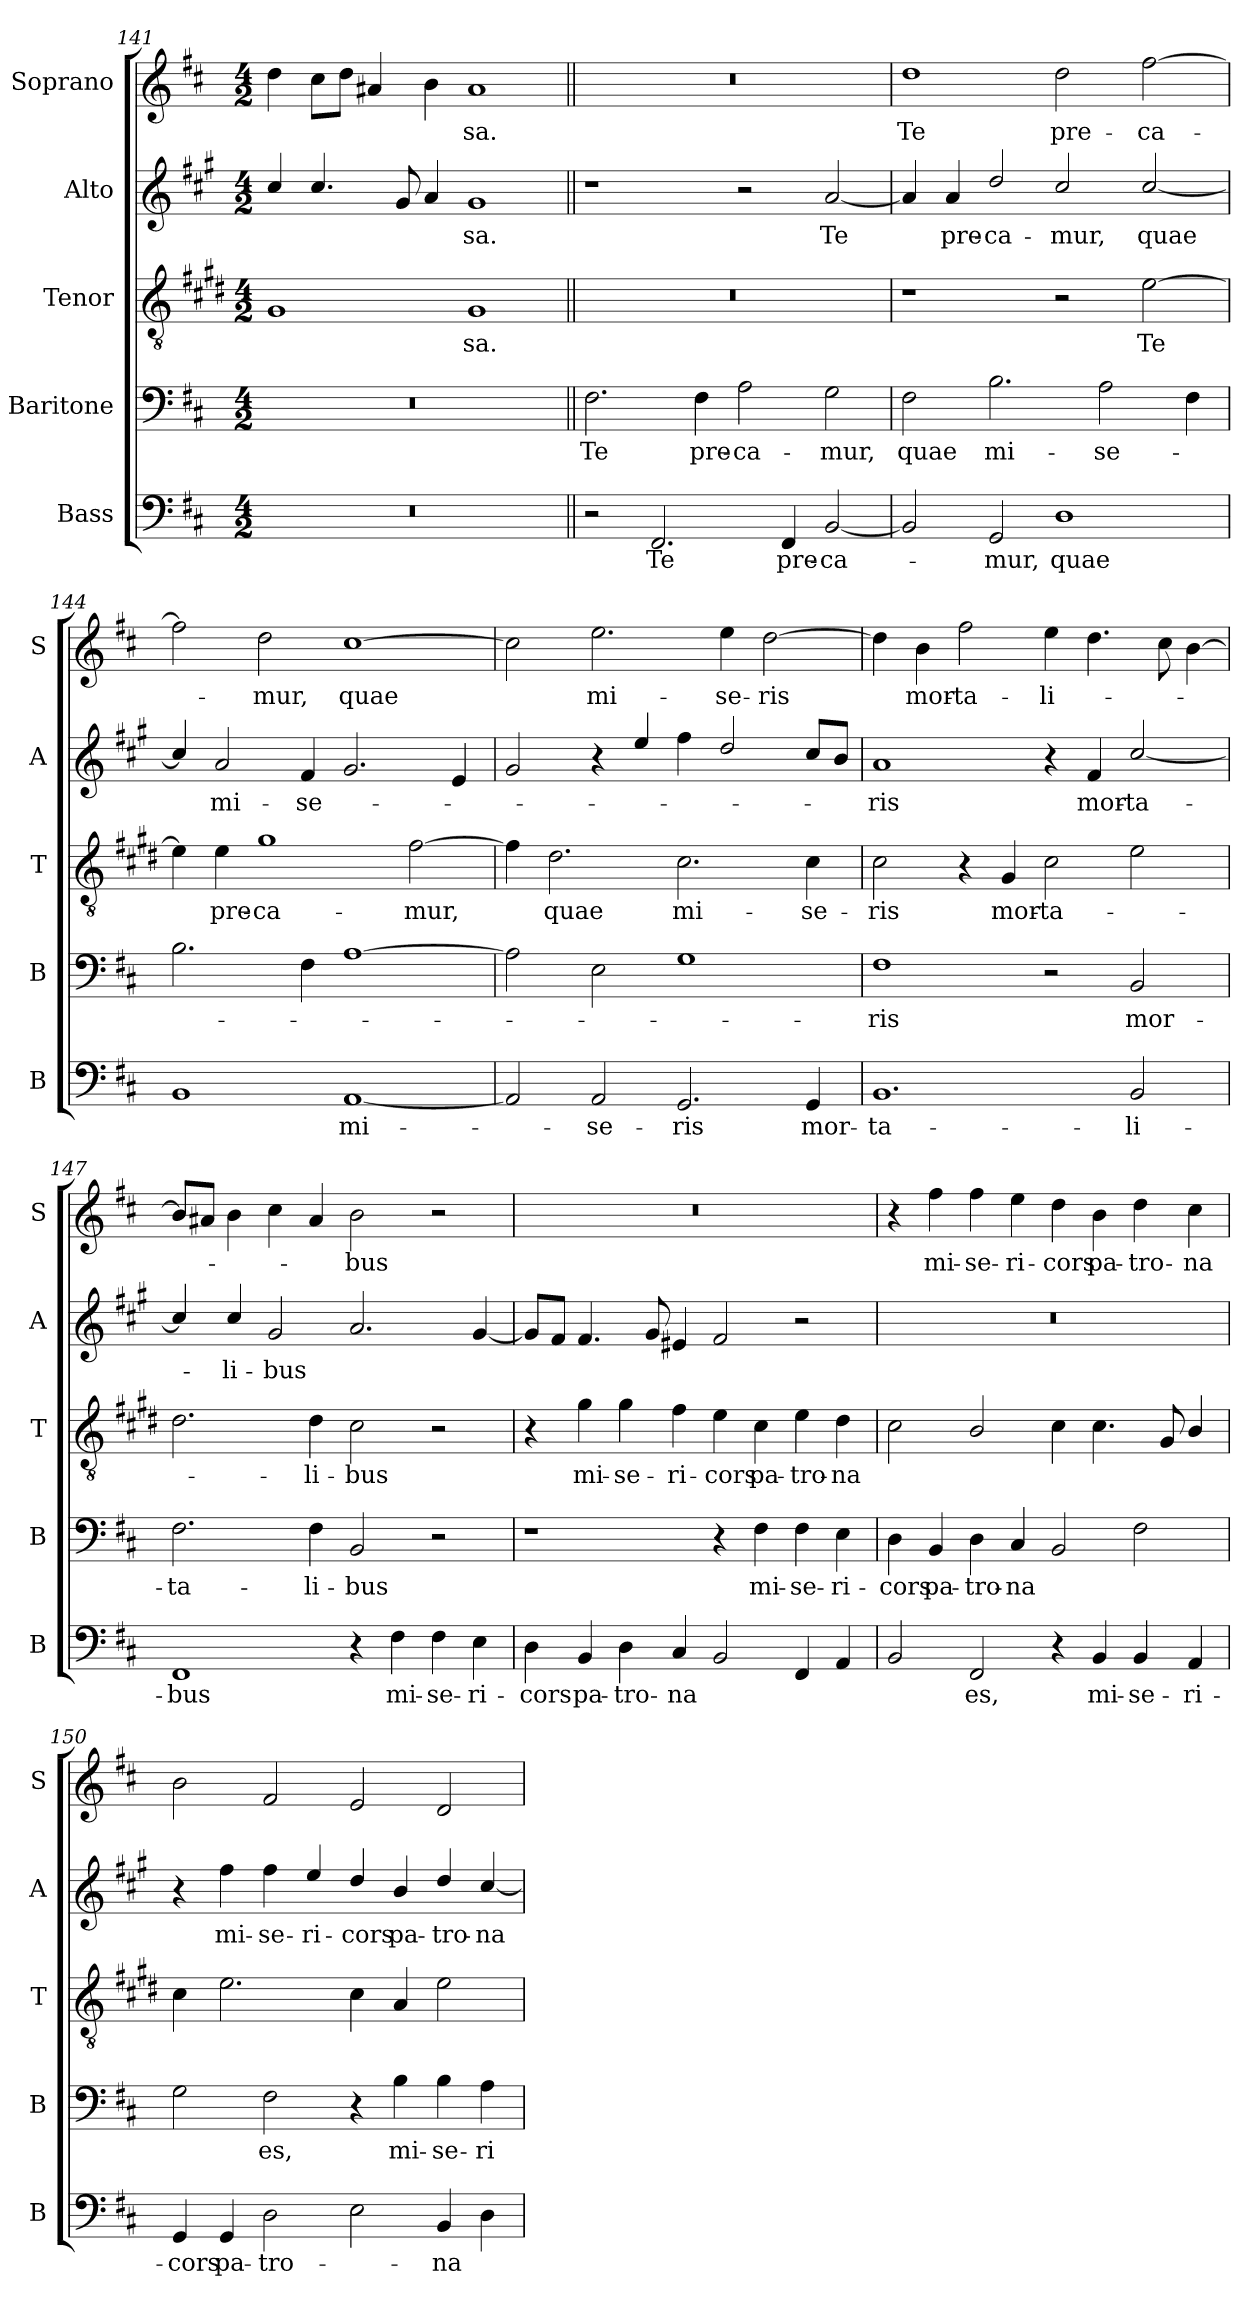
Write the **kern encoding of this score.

**kern	**text	**kern	**text	**kern	**text	**kern	**text	**kern	**text
*part5	*part5	*part4	*part4	*part3	*part3	*part2	*part2	*part1	*part1
*staff5	*staff5	*staff4	*staff4	*staff3	*staff3	*staff2	*staff2	*staff1	*staff1
*I"Bass	*	*I"Baritone	*	*I"Tenor	*	*I"Alto	*	*I"Soprano	*
*I'B	*	*I'B	*	*I'T	*	*I'A	*	*I'S	*
!!LO:LB:g=z
*clefF4	*	*clefF4	*	*clefGv2	*	*clefG2	*	*clefG2	*
*	*	*	*	*ITrd1c2	*	*ITrd4c7	*	*	*
*k[f#c#]	*	*k[f#c#]	*	*k[f#c#]	*	*k[f#c#]	*	*k[f#c#]	*
*D:	*	*D:	*	*D:	*	*D:	*	*D:	*
*M4/2	*	*M4/2	*	*M4/2	*	*M4/2	*	*M4/2	*
=141	=141	=141	=141	=141	=141	=141	=141	=141	=141
0r	.	0r	.	1F#	.	4f#/	.	4dd\	.
.	.	.	.	.	.	4.f#/	.	8cc#\L	.
.	.	.	.	.	.	.	.	8dd\J	.
.	.	.	.	.	.	.	.	4a#X/	.
.	.	.	.	.	.	8c#/	.	.	.
.	.	.	.	.	.	4d/	.	4b\	.
!	!	!	!	!	!LO:LY:b	!	!LO:LY:b	!	!LO:LY:b
.	.	.	.	1F#	-sa.	1c#	-sa.	1a#	-sa.
!!LO:PB:g=z
=142||	=142||	=142||	=142||	=142||	=142||	=142||	=142||	=142||	=142||
!	!	!	!LO:LY:b	!	!	!	!	!	!
2r	.	2.F#\	Te	0r	.	1r	.	0r	.
!	!LO:LY:b	!	!	!	!	!	!	!	!
2.FF#/	Te	.	.	.	.	.	.	.	.
!	!	!	!LO:LY:b	!	!	!	!	!	!
.	.	4F#\	pre-	.	.	.	.	.	.
!	!	!	!LO:LY:b	!	!	!	!	!	!
.	.	2A\	-ca-	.	.	2r	.	.	.
!	!LO:LY:b	!	!	!	!	!	!	!	!
4FF#/	pre-	.	.	.	.	.	.	.	.
!	!LO:LY:b	!	!LO:LY:b	!	!	!	!LO:LY:b	!	!
[2BB/	-ca-	2G\	-mur,	.	.	[2d/	Te	.	.
=143	=143	=143	=143	=143	=143	=143	=143	=143	=143
!	!	!	!LO:LY:b	!	!	!	!	!	!LO:LY:b
2BB/]	.	2F#\	quae	1r	.	4d/]	.	1dd	Te
!	!	!	!	!	!	!	!LO:LY:b	!	!
.	.	.	.	.	.	4d/	pre-	.	.
!	!LO:LY:b	!	!LO:LY:b	!	!	!	!LO:LY:b	!	!
2GG/	-mur,	2.B\	mi-	.	.	2g/	-ca-	.	.
!	!LO:LY:b	!	!	!	!	!	!LO:LY:b	!	!LO:LY:b
1D	quae	.	.	2r	.	2f#/	-mur,	2dd\	pre-
!	!	!	!LO:LY:b	!	!	!	!	!	!
.	.	2A\	-se-	.	.	.	.	.	.
!	!	!	!	!	!LO:LY:b	!	!LO:LY:b	!	!LO:LY:b
.	.	.	.	[2d\	Te	[2f#/	quae	[2ff#\	-ca-
.	.	4F#\	.	.	.	.	.	.	.
=144	=144	=144	=144	=144	=144	=144	=144	=144	=144
1BB	.	2.B\	.	4d\]	.	4f#/]	.	2ff#\]	.
!	!	!	!	!	!LO:LY:b	!	!LO:LY:b	!	!
.	.	.	.	4d\	pre-	2d/	mi-	.	.
!	!	!	!	!	!LO:LY:b	!	!	!	!LO:LY:b
.	.	.	.	1f#	-ca-	.	.	2dd\	-mur,
!	!	!	!	!	!	!	!LO:LY:b	!	!
.	.	4F#\	.	.	.	4B/	-se-	.	.
!	!LO:LY:b	!	!	!	!	!	!	!	!LO:LY:b
[1AA	mi-	[1A	.	.	.	2.c#/	.	[1cc#	quae
!	!	!	!	!	!LO:LY:b	!	!	!	!
.	.	.	.	[2e\	-mur,	.	.	.	.
.	.	.	.	.	.	4A/	.	.	.
=145	=145	=145	=145	=145	=145	=145	=145	=145	=145
2AA/]	.	2A\]	.	4e\]	.	2c#/	.	2cc#\]	.
!	!	!	!	!	!LO:LY:b	!	!	!	!
.	.	.	.	2.c#\	quae	.	.	.	.
!	!LO:LY:b	!	!	!	!	!	!	!	!LO:LY:b
2AA/	-se-	2E\	.	.	.	4r	.	2.ee\	mi-
.	.	.	.	.	.	4a/	.	.	.
!	!LO:LY:b	!	!	!	!LO:LY:b	!	!	!	!
2.GG/	-ris	1G	.	2.B\	mi-	4b\	.	.	.
!	!	!	!	!	!	!	!	!	!LO:LY:b
.	.	.	.	.	.	2g/	.	4ee\	-se-
!	!	!	!	!	!	!	!	!	!LO:LY:b
.	.	.	.	.	.	.	.	[2dd\	-ris
!	!LO:LY:b	!	!	!	!LO:LY:b	!	!	!	!
4GG/	mor-	.	.	4B\	-se-	8f#/L	.	.	.
.	.	.	.	.	.	8e/J	.	.	.
!!LO:LB:g=z
=146	=146	=146	=146	=146	=146	=146	=146	=146	=146
!	!LO:LY:b	!	!LO:LY:b	!	!LO:LY:b	!	!LO:LY:b	!	!
1.BB	-ta-	1F#	-ris	2B\	-ris	1d	-ris	4dd\]	.
!	!	!	!	!	!	!	!	!	!LO:LY:b
.	.	.	.	.	.	.	.	4b\	mor-
!	!	!	!	!	!	!	!	!	!LO:LY:b
.	.	.	.	4r	.	.	.	2ff#\	-ta-
!	!	!	!	!	!LO:LY:b	!	!	!	!
.	.	.	.	4F#/	mor-	.	.	.	.
!	!	!	!	!	!LO:LY:b	!	!	!	!LO:LY:b
.	.	2r	.	2B\	-ta-	4r	.	4ee\	-li-
!	!	!	!	!	!	!	!LO:LY:b	!	!
.	.	.	.	.	.	4B/	mor-	4.dd\	.
!	!LO:LY:b	!	!LO:LY:b	!	!	!	!LO:LY:b	!	!
2BB/	-li-	2BB/	mor-	2d\	.	[2f#/	-ta-	.	.
.	.	.	.	.	.	.	.	8cc#\	.
.	.	.	.	.	.	.	.	[4b\	.
!!LO:PB:g=z
=147	=147	=147	=147	=147	=147	=147	=147	=147	=147
!	!LO:LY:b	!	!LO:LY:b	!	!	!	!	!	!
1FF#	-bus	2.F#\	-ta-	2.c#\	.	4f#/]	.	8b/L]	.
.	.	.	.	.	.	.	.	8a#X/J	.
!	!	!	!	!	!	!	!LO:LY:b	!	!
.	.	.	.	.	.	4f#/	-li-	4b\	.
!	!	!	!	!	!	!	!LO:LY:b	!	!
.	.	.	.	.	.	2c#/	-bus	4cc#\	.
!	!	!	!LO:LY:b	!	!LO:LY:b	!	!	!	!
.	.	4F#\	-li-	4c#\	-li-	.	.	4a#/	.
!	!	!	!LO:LY:b	!	!LO:LY:b	!	!	!	!LO:LY:b
4r	.	2BB/	-bus	2B\	-bus	2.d/	.	2b\	-bus
!	!LO:LY:b	!	!	!	!	!	!	!	!
4F#\	mi-	.	.	.	.	.	.	.	.
!	!LO:LY:b	!	!	!	!	!	!	!	!
4F#\	-se-	2r	.	2r	.	.	.	2r	.
!	!LO:LY:b	!	!	!	!	!	!	!	!
4E\	-ri-	.	.	.	.	[4c#/	.	.	.
=148	=148	=148	=148	=148	=148	=148	=148	=148	=148
!	!LO:LY:b	!	!	!	!	!	!	!	!
4D\	-cors	1r	.	4r	.	8c#/L]	.	0r	.
.	.	.	.	.	.	8B/J	.	.	.
!	!LO:LY:b	!	!	!	!LO:LY:b	!	!	!	!
4BB/	pa-	.	.	4f#\	mi-	4.B/	.	.	.
!	!LO:LY:b	!	!	!	!LO:LY:b	!	!	!	!
4D\	-tro-	.	.	4f#\	-se-	.	.	.	.
.	.	.	.	.	.	8c#/	.	.	.
!	!LO:LY:b	!	!	!	!LO:LY:b	!	!	!	!
4C#/	-na	.	.	4e\	-ri-	4A#X/	.	.	.
!	!	!	!	!	!LO:LY:b	!	!	!	!
2BB/	.	4r	.	4d\	-cors	2B/	.	.	.
!	!	!	!LO:LY:b	!	!LO:LY:b	!	!	!	!
.	.	4F#\	mi-	4B\	pa-	.	.	.	.
!	!	!	!LO:LY:b	!	!LO:LY:b	!	!	!	!
4FF#/	.	4F#\	-se-	4d\	-tro-	2r	.	.	.
!	!	!	!LO:LY:b	!	!LO:LY:b	!	!	!	!
4AA/	.	4E\	-ri-	4c#\	-na	.	.	.	.
=149	=149	=149	=149	=149	=149	=149	=149	=149	=149
!	!	!	!LO:LY:b	!	!	!	!	!	!
2BB/	.	4D\	-cors	2B\	.	0r	.	4r	.
!	!	!	!LO:LY:b	!	!	!	!	!	!LO:LY:b
.	.	4BB/	pa-	.	.	.	.	4ff#\	mi-
!	!LO:LY:b	!	!LO:LY:b	!	!	!	!	!	!LO:LY:b
2FF#/	es,	4D\	-tro-	2A/	.	.	.	4ff#\	-se-
!	!	!	!LO:LY:b	!	!	!	!	!	!LO:LY:b
.	.	4C#/	-na	.	.	.	.	4ee\	-ri-
!	!	!	!	!	!	!	!	!	!LO:LY:b
4r	.	2BB/	.	4B\	.	.	.	4dd\	-cors
!	!LO:LY:b	!	!	!	!	!	!	!	!LO:LY:b
4BB/	mi-	.	.	4.B\	.	.	.	4b\	pa-
!	!LO:LY:b	!	!	!	!	!	!	!	!LO:LY:b
4BB/	-se-	2F#\	.	.	.	.	.	4dd\	-tro-
.	.	.	.	8F#/	.	.	.	.	.
!	!LO:LY:b	!	!	!	!	!	!	!	!LO:LY:b
4AA/	-ri-	.	.	4A/	.	.	.	4cc#\	-na
!!LO:LB:g=z
=150	=150	=150	=150	=150	=150	=150	=150	=150	=150
!	!LO:LY:b	!	!	!	!	!	!	!	!
4GG/	-cors	2G\	.	4B\	.	4r	.	2b\	.
!	!LO:LY:b	!	!	!	!	!	!LO:LY:b	!	!
4GG/	pa-	.	.	2.d\	.	4b\	mi-	.	.
!	!LO:LY:b	!	!LO:LY:b	!	!	!	!LO:LY:b	!	!
2D\	-tro-	2F#\	es,	.	.	4b\	-se-	2f#/	.
!	!	!	!	!	!	!	!LO:LY:b	!	!
.	.	.	.	.	.	4a/	-ri-	.	.
!	!	!	!	!	!	!	!LO:LY:b	!	!
2E\	.	4r	.	4B\	.	4g/	-cors	2e/	.
!	!	!	!LO:LY:b	!	!	!	!LO:LY:b	!	!
.	.	4B\	mi-	4G/	.	4e/	pa-	.	.
!	!LO:LY:b	!	!LO:LY:b	!	!	!	!LO:LY:b	!	!
4BB/	-na	4B\	-se-	2d\	.	4g/	-tro-	2d/	.
!	!	!	!LO:LY:b	!	!	!	!LO:LY:b	!	!
4D\	.	4A\	-ri-	.	.	[4f#/	-na	.	.
=	=	=	=	=	=	=	=	=	=
*-	*-	*-	*-	*-	*-	*-	*-	*-	*-
